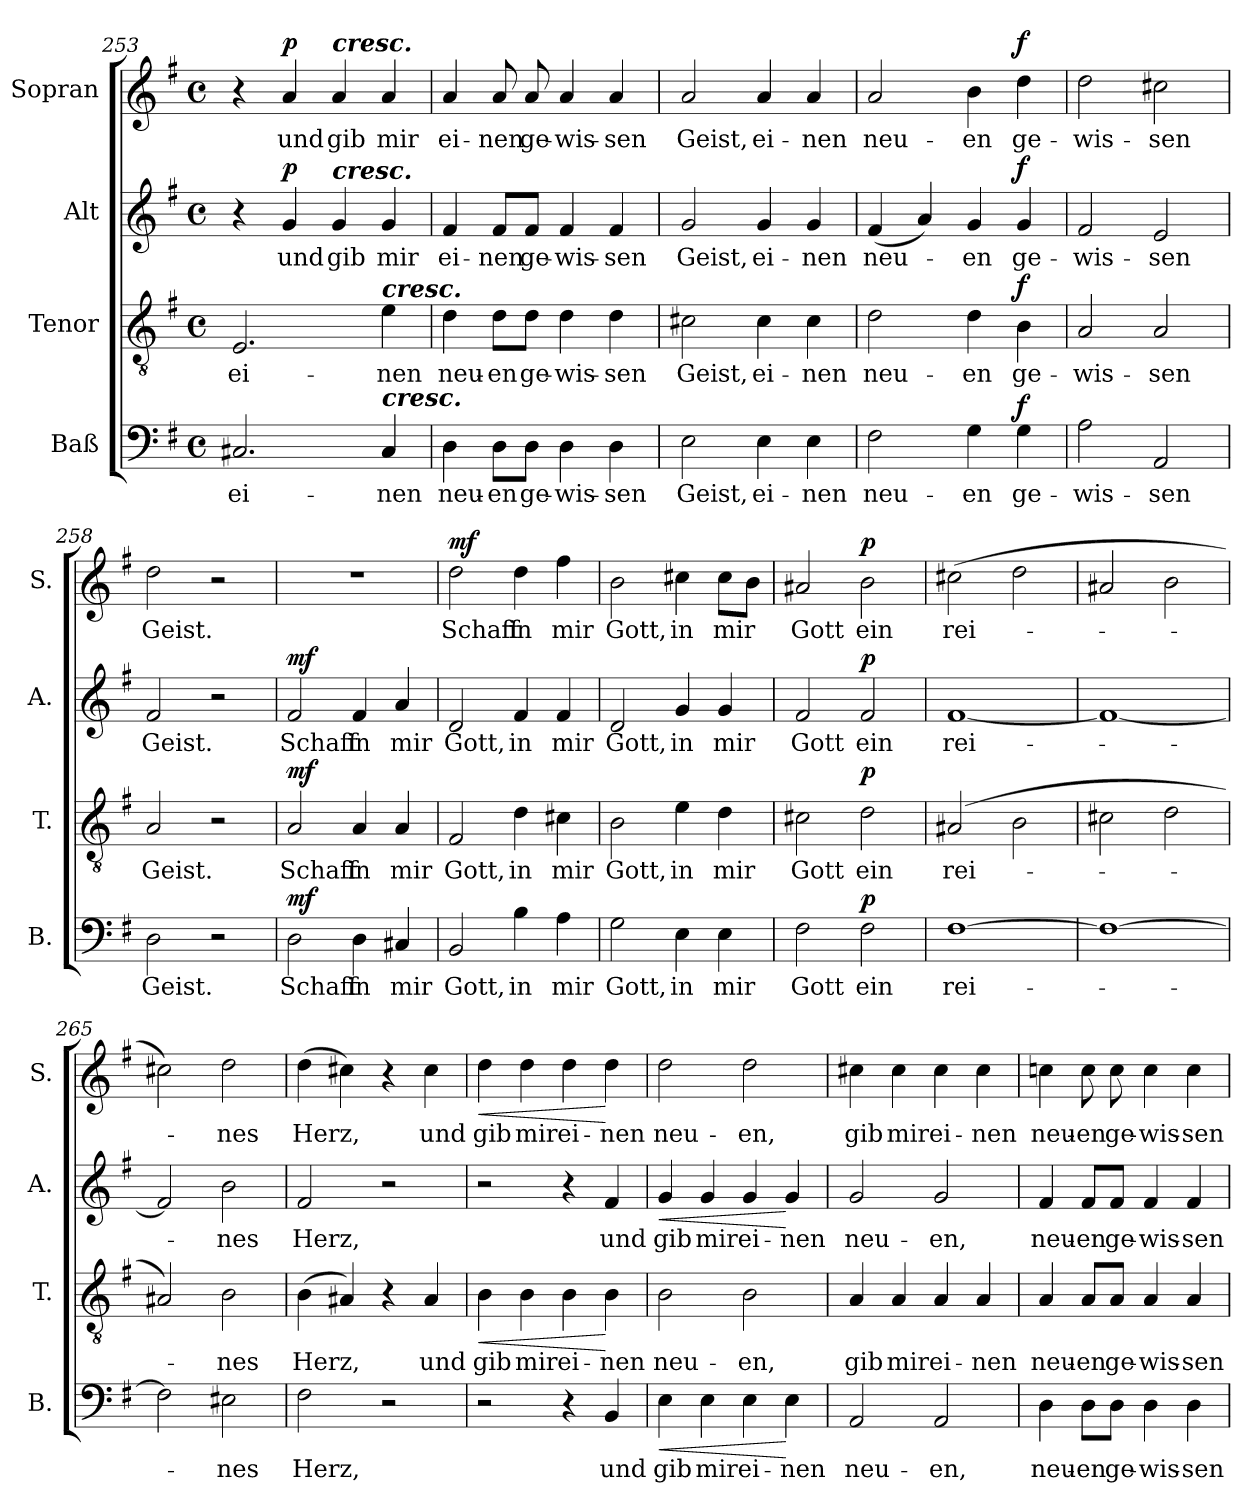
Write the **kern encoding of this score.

**kern	**text	**dynam	**kern	**text	**dynam	**kern	**text	**dynam	**kern	**text	**dynam
*part4	*part4	*part4	*part3	*part3	*part3	*part2	*part2	*part2	*part1	*part1	*part1
*staff4	*staff4	*staff4	*staff3	*staff3	*staff3	*staff2	*staff2	*staff2	*staff1	*staff1	*staff1
*I"Baß	*	*	*I"Tenor	*	*	*I"Alt	*	*	*I"Sopran	*	*
*I'B.	*	*	*I'T.	*	*	*I'A.	*	*	*I'S.	*	*
*clefF4	*	*	*clefGv2	*	*	*clefG2	*	*	*clefG2	*	*
*k[f#]	*	*	*k[f#]	*	*	*k[f#]	*	*	*k[f#]	*	*
*G:	*	*	*G:	*	*	*G:	*	*	*G:	*	*
*M4/4	*	*	*M4/4	*	*	*M4/4	*	*	*M4/4	*	*
*met(c)	*	*	*met(c)	*	*	*met(c)	*	*	*met(c)	*	*
=253	=253	=253	=253	=253	=253	=253	=253	=253	=253	=253	=253
!	!LO:LY:b	!	!	!LO:LY:b	!	!	!	!	!	!	!
2.C#X/	ei-	.	2.E/	ei-	.	4r	.	.	4r	.	.
!	!	!	!	!	!	!	!LO:LY:b	!LO:DY:a	!	!LO:LY:b	!LO:DY:a
.	.	.	.	.	.	4g/	und	p	4a/	und	p
!	!	!	!	!	!	!	!	!	!LO:TX:a:Bi:t=cresc.	!	!
!	!	!	!	!	!	!LO:TX:a:Bi:t=cresc.	!	!	!	!	!
!	!	!	!	!	!	!	!LO:LY:b	!	!	!LO:LY:b	!
.	.	.	.	.	.	4g/	gib	.	4a/	gib	.
!	!	!	!LO:TX:a:Bi:t=cresc.	!	!	!	!	!	!	!	!
!LO:TX:a:Bi:t=cresc.	!	!	!	!	!	!	!	!	!	!	!
!	!LO:LY:b	!	!	!LO:LY:b	!	!	!LO:LY:b	!	!	!LO:LY:b	!
4C#/	-nen	.	4e\	-nen	.	4g/	mir	.	4a/	mir	.
=254	=254	=254	=254	=254	=254	=254	=254	=254	=254	=254	=254
!	!LO:LY:b	!	!	!LO:LY:b	!	!	!LO:LY:b	!	!	!LO:LY:b	!
4D\	neu-	.	4d\	neu-	.	4f#/	ei-	.	4a/	ei-	.
!	!LO:LY:b	!	!	!LO:LY:b	!	!	!LO:LY:b	!	!	!LO:LY:b	!
8D\L	-en	.	8d\L	-en	.	8f#/L	-nen	.	8a/	-nen	.
!	!LO:LY:b	!	!	!LO:LY:b	!	!	!LO:LY:b	!	!	!LO:LY:b	!
8D\J	ge-	.	8d\J	ge-	.	8f#/J	ge-	.	8a/	ge-	.
!	!LO:LY:b	!	!	!LO:LY:b	!	!	!LO:LY:b	!	!	!LO:LY:b	!
4D\	-wis-	.	4d\	-wis-	.	4f#/	-wis-	.	4a/	-wis-	.
!	!LO:LY:b	!	!	!LO:LY:b	!	!	!LO:LY:b	!	!	!LO:LY:b	!
4D\	-sen	.	4d\	-sen	.	4f#/	-sen	.	4a/	-sen	.
=255	=255	=255	=255	=255	=255	=255	=255	=255	=255	=255	=255
!	!LO:LY:b	!	!	!LO:LY:b	!	!	!LO:LY:b	!	!	!LO:LY:b	!
2E\	Geist,	.	2c#X\	Geist,	.	2g/	Geist,	.	2a/	Geist,	.
!	!LO:LY:b	!	!	!LO:LY:b	!	!	!LO:LY:b	!	!	!LO:LY:b	!
4E\	ei-	.	4c#\	ei-	.	4g/	ei-	.	4a/	ei-	.
!	!LO:LY:b	!	!	!LO:LY:b	!	!	!LO:LY:b	!	!	!LO:LY:b	!
4E\	-nen	.	4c#\	-nen	.	4g/	-nen	.	4a/	-nen	.
=256	=256	=256	=256	=256	=256	=256	=256	=256	=256	=256	=256
!	!LO:LY:b	!	!	!LO:LY:b	!	!	!LO:LY:b	!	!	!LO:LY:b	!
2F#\	neu-	.	2d\	neu-	.	(<4f#/	neu-	.	2a/	neu-	.
.	.	.	.	.	.	4a/)	.	.	.	.	.
!	!LO:LY:b	!	!	!LO:LY:b	!	!	!LO:LY:b	!	!	!LO:LY:b	!
4G\	-en	.	4d\	-en	.	4g/	-en	.	4b\	-en	.
!	!LO:LY:b	!LO:DY:a	!	!LO:LY:b	!LO:DY:a	!	!LO:LY:b	!LO:DY:a	!	!LO:LY:b	!LO:DY:a
4G\	ge-	f	4B\	ge-	f	4g/	ge-	f	4dd\	ge-	f
=257	=257	=257	=257	=257	=257	=257	=257	=257	=257	=257	=257
!	!LO:LY:b	!	!	!LO:LY:b	!	!	!LO:LY:b	!	!	!LO:LY:b	!
2A\	-wis-	.	2A/	-wis-	.	2f#/	-wis-	.	2dd\	-wis-	.
!	!LO:LY:b	!	!	!LO:LY:b	!	!	!LO:LY:b	!	!	!LO:LY:b	!
2AA/	-sen	.	2A/	-sen	.	2e/	-sen	.	2cc#X\	-sen	.
!!LO:PB:g=z
=258	=258	=258	=258	=258	=258	=258	=258	=258	=258	=258	=258
!	!LO:LY:b	!	!	!LO:LY:b	!	!	!LO:LY:b	!	!	!LO:LY:b	!
2D\	Geist.	.	2A/	Geist.	.	2f#/	Geist.	.	2dd\	Geist.	.
2r	.	.	2r	.	.	2r	.	.	2r	.	.
=259	=259	=259	=259	=259	=259	=259	=259	=259	=259	=259	=259
!	!LO:LY:b	!LO:DY:a	!	!LO:LY:b	!LO:DY:a	!	!LO:LY:b	!LO:DY:a	!	!	!
2D\	Schaff	mf	2A/	Schaff	mf	2f#/	Schaff	mf	1r	.	.
!	!LO:LY:b	!	!	!LO:LY:b	!	!	!LO:LY:b	!	!	!	!
4D\	in	.	4A/	in	.	4f#/	in	.	.	.	.
!	!LO:LY:b	!	!	!LO:LY:b	!	!	!LO:LY:b	!	!	!	!
4C#X/	mir	.	4A/	mir	.	4a/	mir	.	.	.	.
=260	=260	=260	=260	=260	=260	=260	=260	=260	=260	=260	=260
!	!LO:LY:b	!	!	!LO:LY:b	!	!	!LO:LY:b	!	!	!LO:LY:b	!LO:DY:a
2BB/	Gott,	.	2F#/	Gott,	.	2d/	Gott,	.	2dd\	Schaff	mf
!	!LO:LY:b	!	!	!LO:LY:b	!	!	!LO:LY:b	!	!	!LO:LY:b	!
4B\	in	.	4d\	in	.	4f#/	in	.	4dd\	in	.
!	!LO:LY:b	!	!	!LO:LY:b	!	!	!LO:LY:b	!	!	!LO:LY:b	!
4A\	mir	.	4c#X\	mir	.	4f#/	mir	.	4ff#\	mir	.
=261	=261	=261	=261	=261	=261	=261	=261	=261	=261	=261	=261
!	!LO:LY:b	!	!	!LO:LY:b	!	!	!LO:LY:b	!	!	!LO:LY:b	!
2G\	Gott,	.	2B\	Gott,	.	2d/	Gott,	.	2b\	Gott,	.
!	!LO:LY:b	!	!	!LO:LY:b	!	!	!LO:LY:b	!	!	!LO:LY:b	!
4E\	in	.	4e\	in	.	4g/	in	.	4cc#X\	in	.
!	!LO:LY:b	!	!	!LO:LY:b	!	!	!LO:LY:b	!	!	!LO:LY:b	!
4E\	mir	.	4d\	mir	.	4g/	mir	.	8cc#\L	mir	.
.	.	.	.	.	.	.	.	.	8b\J	.	.
=262	=262	=262	=262	=262	=262	=262	=262	=262	=262	=262	=262
!	!LO:LY:b	!	!	!LO:LY:b	!	!	!LO:LY:b	!	!	!LO:LY:b	!
2F#\	Gott	.	2c#X\	Gott	.	2f#/	Gott	.	2a#X/	Gott	.
!	!LO:LY:b	!LO:DY:a	!	!LO:LY:b	!LO:DY:a	!	!LO:LY:b	!LO:DY:a	!	!LO:LY:b	!LO:DY:a
2F#\	ein	p	2d\	ein	p	2f#/	ein	p	2b\	ein	p
=263	=263	=263	=263	=263	=263	=263	=263	=263	=263	=263	=263
!	!LO:LY:b	!	!	!LO:LY:b	!	!	!LO:LY:b	!	!	!LO:LY:b	!
[1F#	rei-	.	(2A#X/	rei-	.	[1f#	rei-	.	(>2cc#X\	rei-	.
.	.	.	2B\	.	.	.	.	.	2dd\	.	.
=264	=264	=264	=264	=264	=264	=264	=264	=264	=264	=264	=264
1F#_	.	.	2c#X\	.	.	1f#_	.	.	2a#X/	.	.
.	.	.	2d\	.	.	.	.	.	2b\	.	.
!!LO:LB:g=z
=265	=265	=265	=265	=265	=265	=265	=265	=265	=265	=265	=265
2F#\]	.	.	2A#X/)	.	.	2f#/]	.	.	2cc#X\)	.	.
!	!LO:LY:b	!	!	!LO:LY:b	!	!	!LO:LY:b	!	!	!LO:LY:b	!
2E#X\	-nes	.	2B\	-nes	.	2b\	-nes	.	2dd\	-nes	.
=266	=266	=266	=266	=266	=266	=266	=266	=266	=266	=266	=266
!	!LO:LY:b	!	!	!LO:LY:b	!	!	!LO:LY:b	!	!	!LO:LY:b	!
2F#\	Herz,	.	(>4B\	Herz,	.	2f#/	Herz,	.	(>4dd\	Herz,	.
.	.	.	4A#X/)	.	.	.	.	.	4cc#X\)	.	.
2r	.	.	4r	.	.	2r	.	.	4r	.	.
!	!	!	!	!LO:LY:b	!	!	!	!	!	!LO:LY:b	!
.	.	.	4A#/	und	.	.	.	.	4cc#\	und	.
=267	=267	=267	=267	=267	=267	=267	=267	=267	=267	=267	=267
!	!	!	!	!LO:LY:b	!LO:HP:b	!	!	!	!	!LO:LY:b	!LO:HP:b
2r	.	.	4B\	gib	<	2r	.	.	4dd\	gib	<
!	!	!	!	!LO:LY:b	!	!	!	!	!	!LO:LY:b	!
.	.	.	4B\	mir	.	.	.	.	4dd\	mir	.
!	!	!	!	!LO:LY:b	!	!	!	!	!	!LO:LY:b	!
4r	.	.	4B\	ei-	.	4r	.	.	4dd\	ei-	.
!	!LO:LY:b	!	!	!LO:LY:b	!	!	!LO:LY:b	!	!	!LO:LY:b	!
4BB/	und	.	4B\	-nen	[	4f#/	und	.	4dd\	-nen	[
=268	=268	=268	=268	=268	=268	=268	=268	=268	=268	=268	=268
!	!LO:LY:b	!LO:HP:b	!	!LO:LY:b	!	!	!LO:LY:b	!LO:HP:b	!	!LO:LY:b	!
4E\	gib	<	2B\	neu-	.	4g/	gib	<	2dd\	neu-	.
!	!LO:LY:b	!	!	!	!	!	!LO:LY:b	!	!	!	!
4E\	mir	.	.	.	.	4g/	mir	.	.	.	.
!	!LO:LY:b	!	!	!LO:LY:b	!	!	!LO:LY:b	!	!	!LO:LY:b	!
4E\	ei-	.	2B\	-en,	.	4g/	ei-	.	2dd\	-en,	.
!	!LO:LY:b	!	!	!	!	!	!LO:LY:b	!	!	!	!
4E\	-nen	[	.	.	.	4g/	-nen	[	.	.	.
=269	=269	=269	=269	=269	=269	=269	=269	=269	=269	=269	=269
!	!LO:LY:b	!	!	!LO:LY:b	!	!	!LO:LY:b	!	!	!LO:LY:b	!
2AA/	neu-	.	4A/	gib	.	2g/	neu-	.	4cc#X\	gib	.
!	!	!	!	!LO:LY:b	!	!	!	!	!	!LO:LY:b	!
.	.	.	4A/	mir	.	.	.	.	4cc#\	mir	.
!	!LO:LY:b	!	!	!LO:LY:b	!	!	!LO:LY:b	!	!	!LO:LY:b	!
2AA/	-en,	.	4A/	ei-	.	2g/	-en,	.	4cc#\	ei-	.
!	!	!	!	!LO:LY:b	!	!	!	!	!	!LO:LY:b	!
.	.	.	4A/	-nen	.	.	.	.	4cc#\	-nen	.
=270	=270	=270	=270	=270	=270	=270	=270	=270	=270	=270	=270
!	!LO:LY:b	!	!	!LO:LY:b	!	!	!LO:LY:b	!	!	!LO:LY:b	!
4D\	neu-	.	4A/	neu-	.	4f#/	neu-	.	4ccn\	neu-	.
!	!LO:LY:b	!	!	!LO:LY:b	!	!	!LO:LY:b	!	!	!LO:LY:b	!
8D\L	-en	.	8A/L	-en	.	8f#/L	-en	.	8cc\	-en	.
!	!LO:LY:b	!	!	!LO:LY:b	!	!	!LO:LY:b	!	!	!LO:LY:b	!
8D\J	ge-	.	8A/J	ge-	.	8f#/J	ge-	.	8cc\	ge-	.
!	!LO:LY:b	!	!	!LO:LY:b	!	!	!LO:LY:b	!	!	!LO:LY:b	!
4D\	-wis-	.	4A/	-wis-	.	4f#/	-wis-	.	4cc\	-wis-	.
!	!LO:LY:b	!	!	!LO:LY:b	!	!	!LO:LY:b	!	!	!LO:LY:b	!
4D\	-sen	.	4A/	-sen	.	4f#/	-sen	.	4cc\	-sen	.
=	=	=	=	=	=	=	=	=	=	=	=
*-	*-	*-	*-	*-	*-	*-	*-	*-	*-	*-	*-
